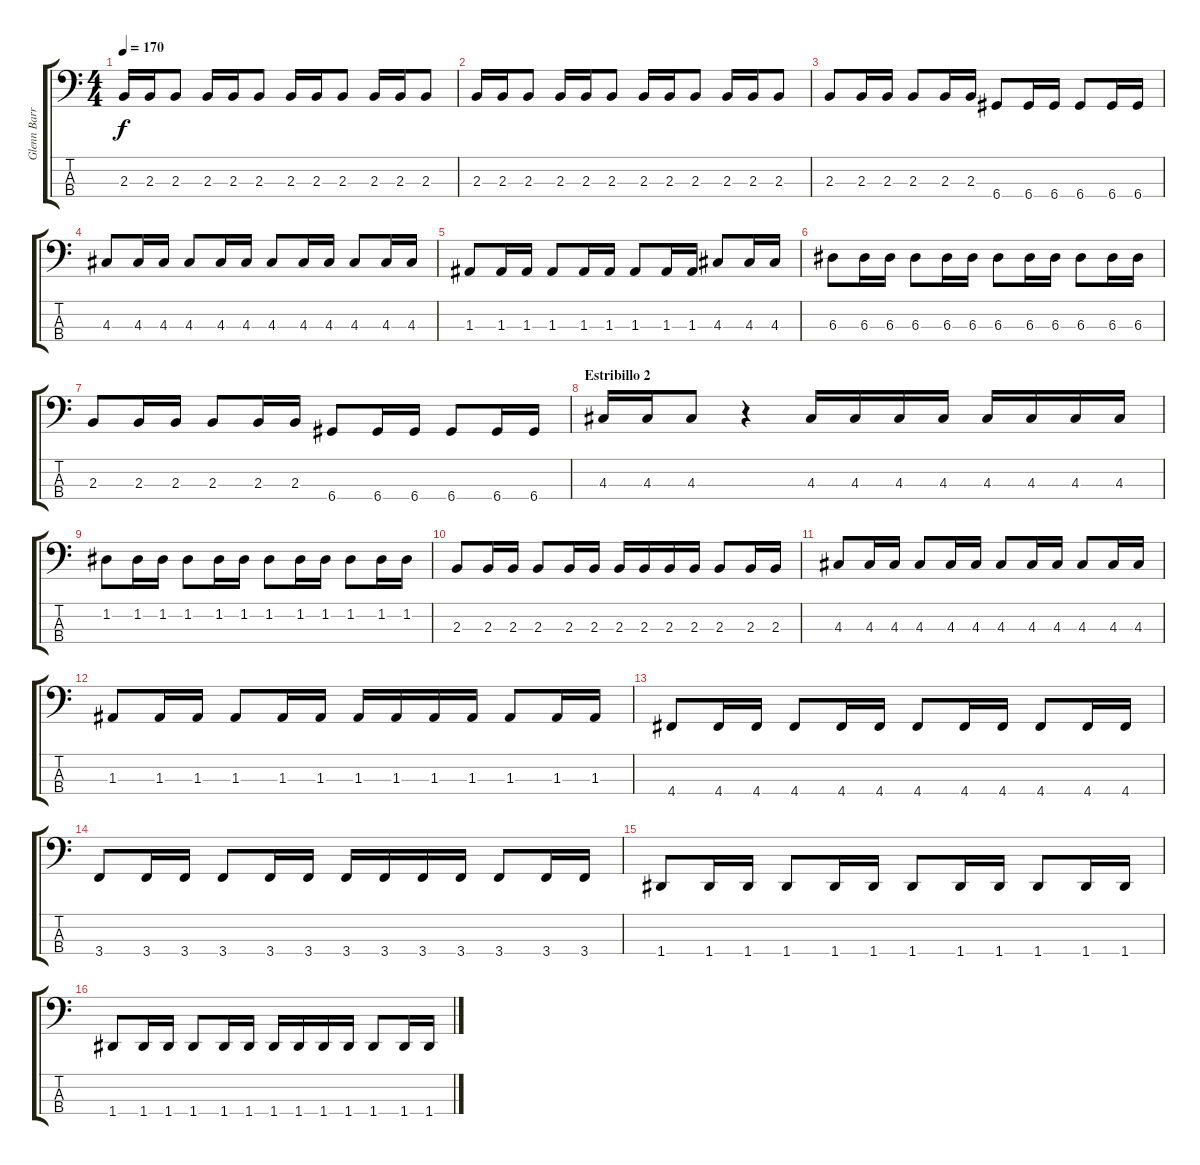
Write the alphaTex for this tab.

\track ("Glenn Barry" "Glenn Barr") {instrument electricbasspick}
\staff {score tabs}
\tuning (G2 D2 A1 D1) {hide}
\ts (4 4)
\tempo 170
\clef f4
\ks c
2.3.16{dy f} 2.3.16 2.3.8 2.3.16 2.3.16 2.3.8 2.3.16 2.3.16 2.3.8 2.3.16 2.3.16 2.3.8 |
2.3.16 2.3.16 2.3.8 2.3.16 2.3.16 2.3.8 2.3.16 2.3.16 2.3.8 2.3.16 2.3.16 2.3.8 |
2.3.8 2.3.16 2.3.16 2.3.8 2.3.16 2.3.16 6.4.8 6.4.16 6.4.16 6.4.8 6.4.16 6.4.16 |
4.3.8 4.3.16 4.3.16 4.3.8 4.3.16 4.3.16 4.3.8 4.3.16 4.3.16 4.3.8 4.3.16 4.3.16 |
1.3.8 1.3.16 1.3.16 1.3.8 1.3.16 1.3.16 1.3.8 1.3.16 1.3.16 4.3.8 4.3.16 4.3.16 |
6.3.8 6.3.16 6.3.16 6.3.8 6.3.16 6.3.16 6.3.8 6.3.16 6.3.16 6.3.8 6.3.16 6.3.16 |
2.3.8 2.3.16 2.3.16 2.3.8 2.3.16 2.3.16 6.4.8 6.4.16 6.4.16 6.4.8 6.4.16 6.4.16 |
\section ("" "Estribillo 2")
4.3.16 4.3.16 4.3.8 r.4 4.3.16 4.3.16 4.3.16 4.3.16 4.3.16 4.3.16 4.3.16 4.3.16 |
1.2.8 1.2.16 1.2.16 1.2.8 1.2.16 1.2.16 1.2.8 1.2.16 1.2.16 1.2.8 1.2.16 1.2.16 |
2.3.8 2.3.16 2.3.16 2.3.8 2.3.16 2.3.16 2.3.16 2.3.16 2.3.16 2.3.16 2.3.8 2.3.16 2.3.16 |
4.3.8 4.3.16 4.3.16 4.3.8 4.3.16 4.3.16 4.3.8 4.3.16 4.3.16 4.3.8 4.3.16 4.3.16 |
1.3.8 1.3.16 1.3.16 1.3.8 1.3.16 1.3.16 1.3.16 1.3.16 1.3.16 1.3.16 1.3.8 1.3.16 1.3.16 |
4.4.8 4.4.16 4.4.16 4.4.8 4.4.16 4.4.16 4.4.8 4.4.16 4.4.16 4.4.8 4.4.16 4.4.16 |
3.4.8 3.4.16 3.4.16 3.4.8 3.4.16 3.4.16 3.4.16 3.4.16 3.4.16 3.4.16 3.4.8 3.4.16 3.4.16 |
1.4.8 1.4.16 1.4.16 1.4.8 1.4.16 1.4.16 1.4.8 1.4.16 1.4.16 1.4.8 1.4.16 1.4.16 |
1.4.8 1.4.16 1.4.16 1.4.8 1.4.16 1.4.16 1.4.16 1.4.16 1.4.16 1.4.16 1.4.8 1.4.16 1.4.16
